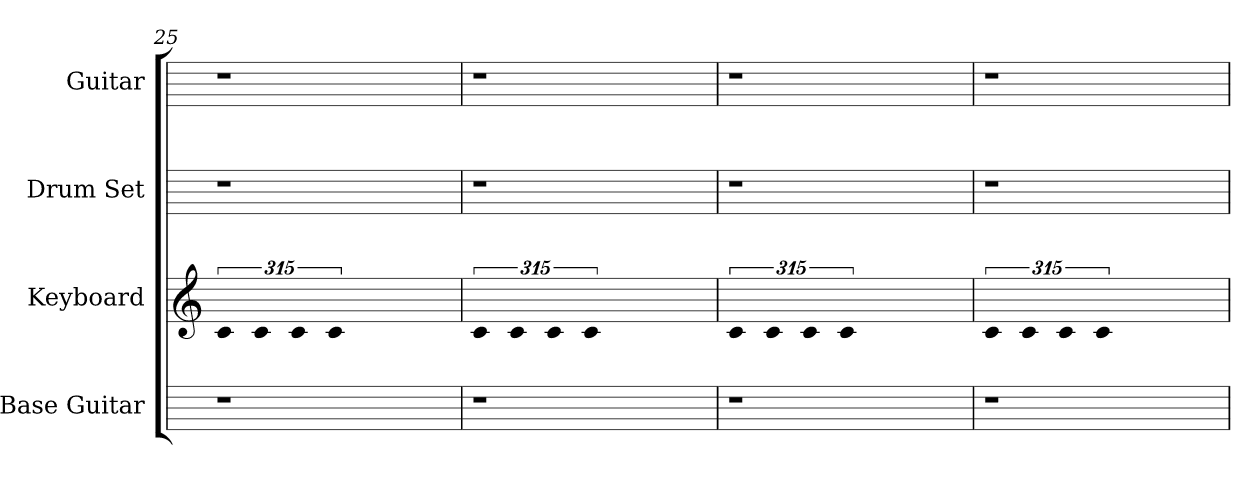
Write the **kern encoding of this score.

**kern	**kern	**kern	**kern
*part4	*part3	*part2	*part1
*staff4	*staff3	*staff2	*staff1
*I"Base Guitar	*I"Keyboard	*I"Drum Set	*I"Guitar
=25	=25	=25	=25
!	!LO:N:vis=4	!	!
1r	40320c	1r	1r
!	!LO:N:vis=4	!	!
.	40320c	.	.
!	!LO:N:vis=4	!	!
.	40320c	.	.
!	!LO:N:vis=4	!	!
.	40320c	.	.
.	10080%10079ryy	.	.
=26	=26	=26	=26
!	!LO:N:vis=4	!	!
1r	40320c	1r	1r
!	!LO:N:vis=4	!	!
.	40320c	.	.
!	!LO:N:vis=4	!	!
.	40320c	.	.
!	!LO:N:vis=4	!	!
.	40320c	.	.
.	10080%10079ryy	.	.
=27	=27	=27	=27
!	!LO:N:vis=4	!	!
1r	40320c	1r	1r
!	!LO:N:vis=4	!	!
.	40320c	.	.
!	!LO:N:vis=4	!	!
.	40320c	.	.
!	!LO:N:vis=4	!	!
.	40320c	.	.
.	10080%10079ryy	.	.
=28	=28	=28	=28
!	!LO:N:vis=4	!	!
1r	40320c	1r	1r
!	!LO:N:vis=4	!	!
.	40320c	.	.
!	!LO:N:vis=4	!	!
.	40320c	.	.
!	!LO:N:vis=4	!	!
.	40320c	.	.
.	10080%10079ryy	.	.
=	=	=	=
*-	*-	*-	*-
